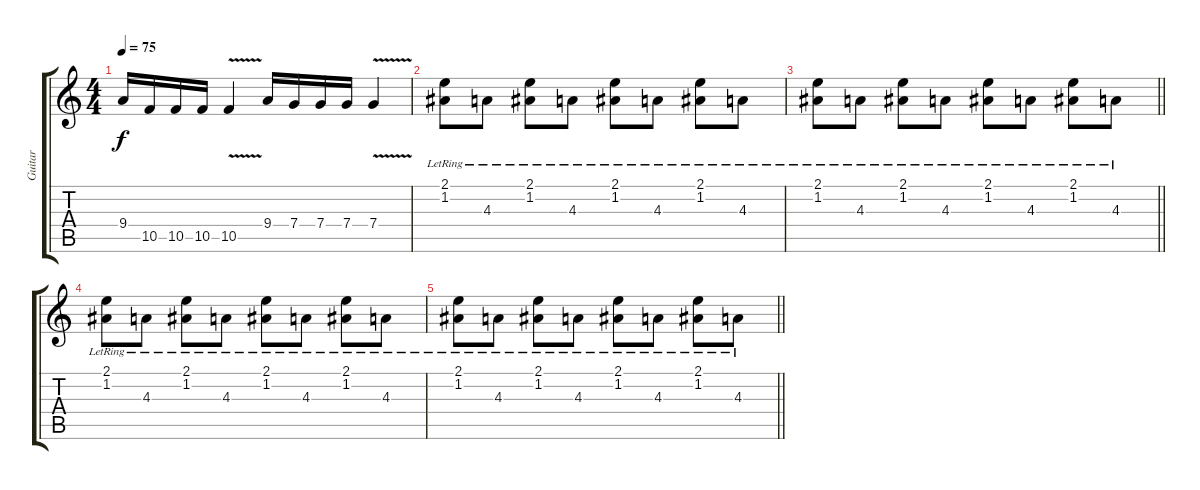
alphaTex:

\track ("Guitar" "Guitar") {instrument electricguitarjazz}
\staff {score tabs}
\tuning (D4 A3 F3 C3 G2 D2) {hide}
\ts (4 4)
\tempo 75
\clef g2
\ks c
9.4.16{dy f} 10.5.16 10.5.16 10.5.16 10.5{v}.4 9.4.16 7.4.16 7.4.16 7.4.16 7.4{v}.4 |
(2.1{lr} 1.2{lr}).8 4.3{lr}.8 (2.1{lr} 1.2{lr}).8 4.3{lr}.8 (2.1{lr} 1.2{lr}).8 4.3{lr}.8 (2.1{lr} 1.2{lr}).8 4.3{lr}.8 |
\barLineRight lightlight
(2.1{lr} 1.2{lr}).8 4.3{lr}.8 (2.1{lr} 1.2{lr}).8 4.3{lr}.8 (2.1{lr} 1.2{lr}).8 4.3{lr}.8 (2.1{lr} 1.2{lr}).8 4.3{lr}.8 |
(2.1{lr} 1.2{lr}).8 4.3{lr}.8 (2.1{lr} 1.2{lr}).8 4.3{lr}.8 (2.1{lr} 1.2{lr}).8 4.3{lr}.8 (2.1{lr} 1.2{lr}).8 4.3{lr}.8 |
\barLineRight lightlight
(2.1{lr} 1.2{lr}).8 4.3{lr}.8 (2.1{lr} 1.2{lr}).8 4.3{lr}.8 (2.1{lr} 1.2{lr}).8 4.3{lr}.8 (2.1{lr} 1.2{lr}).8 4.3{lr}.8
